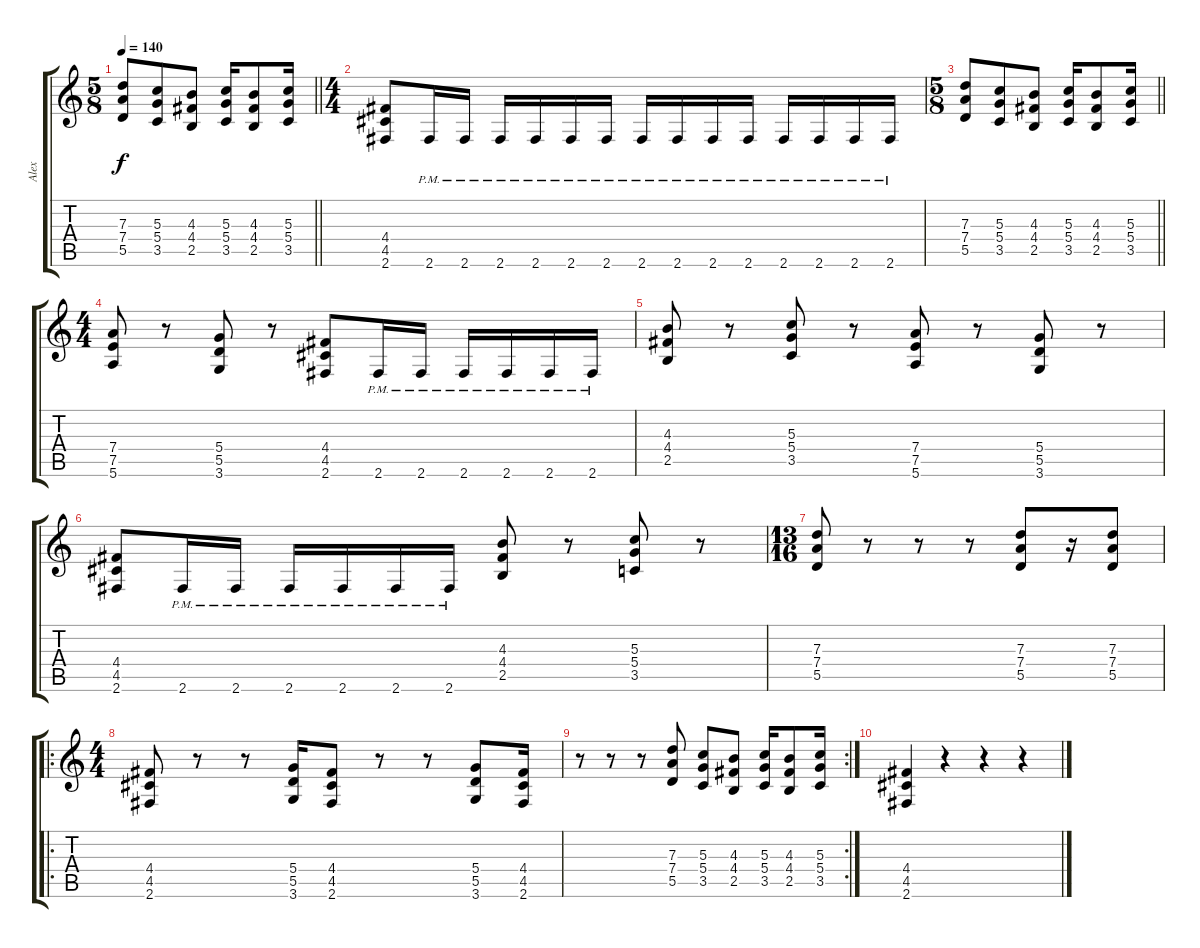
\track ("Alex" "Alex") {instrument overdrivenguitar}
\staff {score tabs}
\tuning (E4 B3 G3 D3 A2 E2) {hide}
\ts (5 8)
\tempo 140
\clef g2
\barLineRight lightlight
\ks c
(7.3 7.4 5.5).8{dy f} (5.3 5.4 3.5).8 (4.3 4.4 2.5).8 (5.3 5.4 3.5).16 (4.3 4.4 2.5).8 (5.3 5.4 3.5).16 |
\ts (4 4)
(4.4 4.5 2.6).8 2.6{pm}.16 2.6{pm}.16 2.6{pm}.16 2.6{pm}.16 2.6{pm}.16 2.6{pm}.16 2.6{pm}.16 2.6{pm}.16 2.6{pm}.16 2.6{pm}.16 2.6{pm}.16 2.6{pm}.16 2.6{pm}.16 2.6{pm}.16 |
\ts (5 8)
\barLineRight lightlight
(7.3 7.4 5.5).8 (5.3 5.4 3.5).8 (4.3 4.4 2.5).8 (5.3 5.4 3.5).16 (4.3 4.4 2.5).8 (5.3 5.4 3.5).16 |
\ts (4 4)
(7.4 7.5 5.6).8 r.8 (5.4 5.5 3.6).8 r.8 (4.4 4.5 2.6).8 2.6{pm}.16 2.6{pm}.16 2.6{pm}.16 2.6{pm}.16 2.6{pm}.16 2.6{pm}.16 |
(4.3 4.4 2.5).8 r.8 (5.3 5.4 3.5).8 r.8 (7.4 7.5 5.6).8 r.8 (5.4 5.5 3.6).8 r.8 |
(4.4 4.5 2.6).8 2.6{pm}.16 2.6{pm}.16 2.6{pm}.16 2.6{pm}.16 2.6{pm}.16 2.6{pm}.16 (4.3 4.4 2.5).8 r.8 (5.3 5.4 3.5).8 r.8 |
\ts (13 16)
(7.3 7.4 5.5).8 r.8 r.8 r.8 (7.3 7.4 5.5).8 r.16 (7.3 7.4 5.5).8 |
\ro
\ts (4 4)
(4.4 4.5 2.6).8 r.8 r.8 (5.4 5.5 3.6).16 (4.4 4.5 2.6).8 r.8 r.8 (5.4 5.5 3.6).8 (4.4 4.5 2.6).16 |
\rc 2
r.8 r.8 r.8 (7.3 7.4 5.5).8 (5.3 5.4 3.5).8 (4.3 4.4 2.5).8 (5.3 5.4 3.5).16 (4.3 4.4 2.5).8 (5.3 5.4 3.5).16 |
(4.4 4.5 2.6).4 r.4 r.4 r.4
